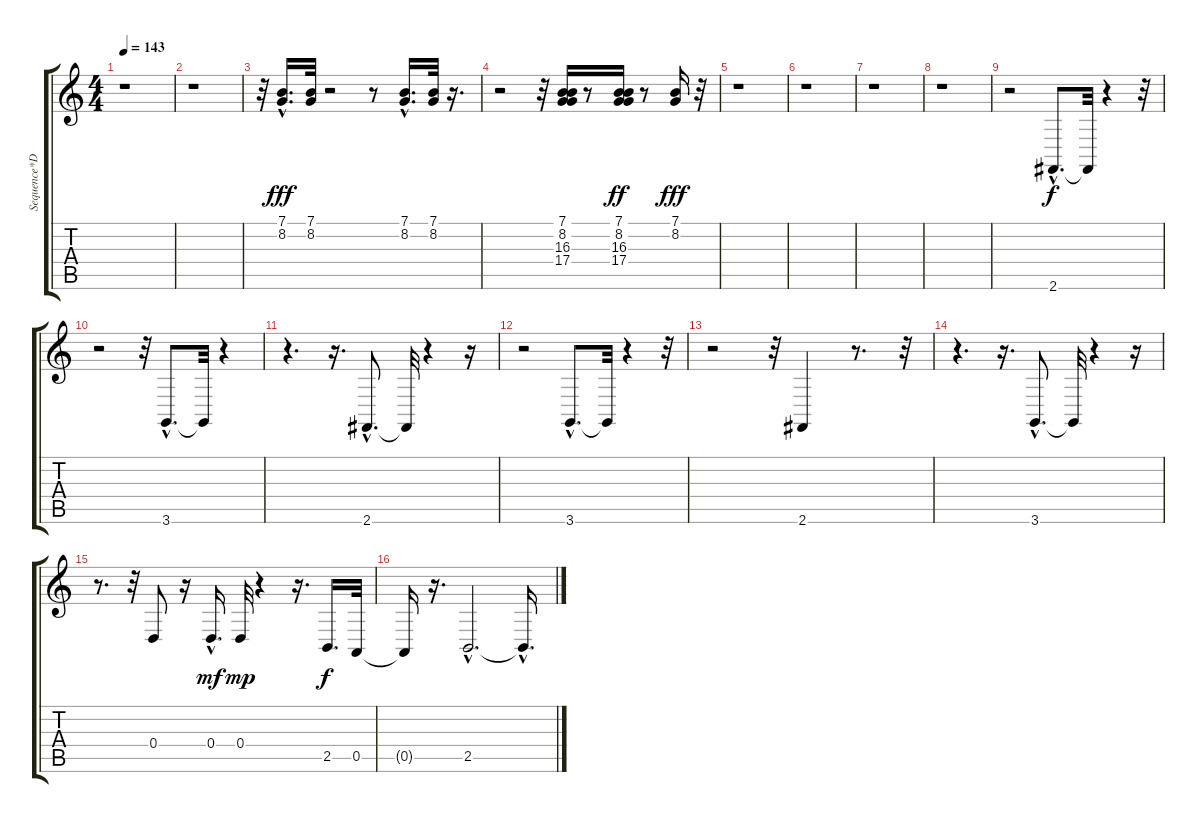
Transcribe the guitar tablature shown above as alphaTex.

\track ("Sequence*Demixed 11" "Sequence*D") {instrument mutedtrumpet}
\staff {score tabs}
\tuning (E4 B3 G3 D3 A2 E2) {hide}
\ts (4 4)
\tempo 143
\clef g2
\ks c
r.1{dy fff instrument mutedtrumpet} |
r.1 |
r.32 (7.1{hac} 8.2{hac}).16{d} (7.1 8.2).32 r.2 r.8 (7.1{hac} 8.2{hac}).16{d} (7.1 8.2).32 r.16{d} |
r.2 r.32 (7.1 8.2 16.3 17.4).16 r.8 (7.1 8.2 16.3 17.4).16{dy ff} r.8 (7.1 8.2).16{dy fff} r.32 |
r.1 |
r.1 |
r.1 |
r.1 |
r.2 2.6{hac}.8{d dy f instrument electricguitarmuted} 2.6{t}.32 r.4 r.32 |
r.2 r.32 3.6{hac}.8{d} 3.6{t}.32 r.4 |
r.4{d} r.16{d} 2.6{hac}.8{d} 2.6{t}.32 r.4 r.16 |
r.2 3.6{hac}.8{d} 3.6{t}.32 r.4 r.32 |
r.2 r.32 2.6.4 r.8{d} r.32 |
r.4{d} r.16{d} 3.6{hac}.8{d} 3.6{t}.32 r.4 r.16 |
r.8{d} r.32 0.4.8{instrument electricguitarclean} r.16 0.4{hac}.16{d dy mf} 0.4.32{dy mp} r.4 r.16{d} 2.5.16{d dy f} 0.5.32 |
0.5{t}.16 r.16{d} 2.5{hac}.2{d} 2.5{hac t}.16{d}
